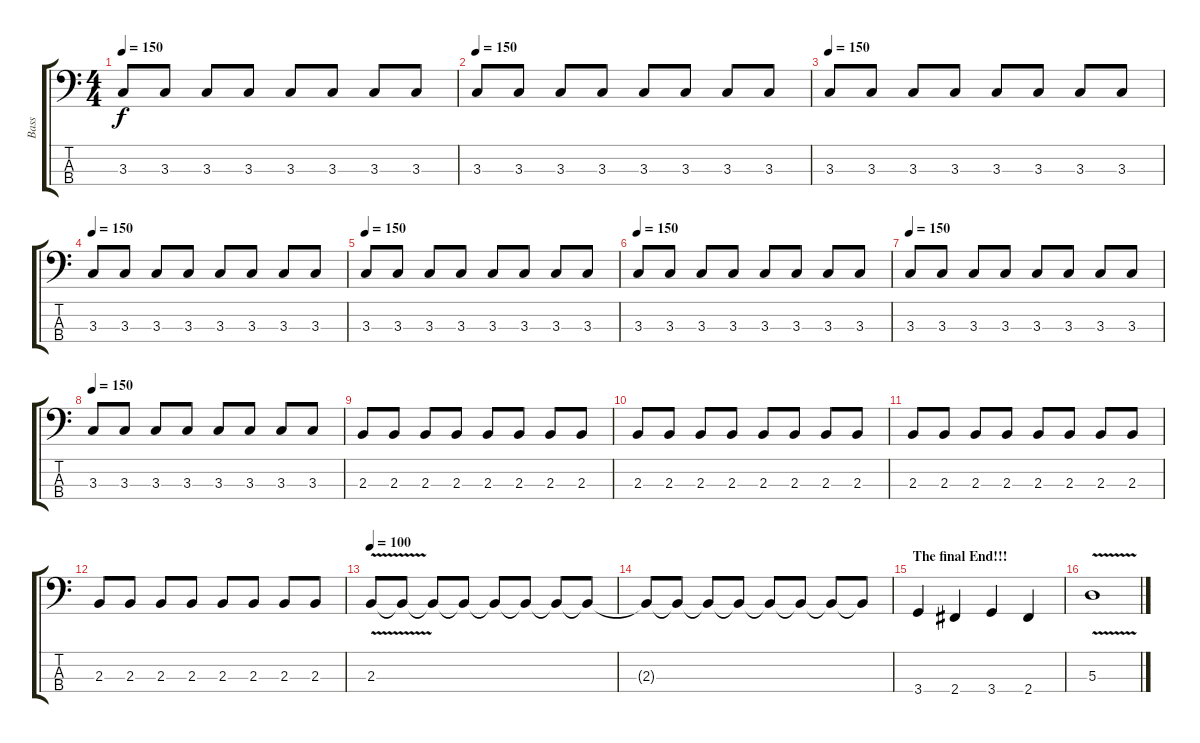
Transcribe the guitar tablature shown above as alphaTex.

\track ("Bass" "Bass") {instrument electricbassfinger}
\staff {score tabs}
\tuning (G2 D2 A1 E1) {hide}
\ts (4 4)
\tempo 150
\clef f4
\ks c
3.3.8{dy f} 3.3.8 3.3.8 3.3.8 3.3.8 3.3.8 3.3.8 3.3.8 |
\tempo 150
3.3.8 3.3.8 3.3.8 3.3.8 3.3.8 3.3.8 3.3.8 3.3.8 |
\tempo 150
3.3.8 3.3.8 3.3.8 3.3.8 3.3.8 3.3.8 3.3.8 3.3.8 |
\tempo 150
3.3.8 3.3.8 3.3.8 3.3.8 3.3.8 3.3.8 3.3.8 3.3.8 |
\tempo 150
3.3.8 3.3.8 3.3.8 3.3.8 3.3.8 3.3.8 3.3.8 3.3.8 |
\tempo 150
3.3.8 3.3.8 3.3.8 3.3.8 3.3.8 3.3.8 3.3.8 3.3.8 |
\tempo 150
3.3.8 3.3.8 3.3.8 3.3.8 3.3.8 3.3.8 3.3.8 3.3.8 |
\tempo 150
3.3.8 3.3.8 3.3.8 3.3.8 3.3.8 3.3.8 3.3.8 3.3.8 |
2.3.8 2.3.8 2.3.8 2.3.8 2.3.8 2.3.8 2.3.8 2.3.8 |
2.3.8 2.3.8 2.3.8 2.3.8 2.3.8 2.3.8 2.3.8 2.3.8 |
2.3.8 2.3.8 2.3.8 2.3.8 2.3.8 2.3.8 2.3.8 2.3.8 |
2.3.8 2.3.8 2.3.8 2.3.8 2.3.8 2.3.8 2.3.8 2.3.8 |
\tempo 100
2.3{v}.8 2.3{t}.8 2.3{t}.8 2.3{t}.8 2.3{t}.8 2.3{t}.8 2.3{t}.8 2.3{t}.8 |
2.3{t}.8 2.3{t}.8 2.3{t}.8 2.3{t}.8 2.3{t}.8 2.3{t}.8 2.3{t}.8 2.3{t}.8 |
\section ("" "The final End!!!")
3.4.4 2.4.4 3.4.4 2.4.4 |
5.3{v}.1
